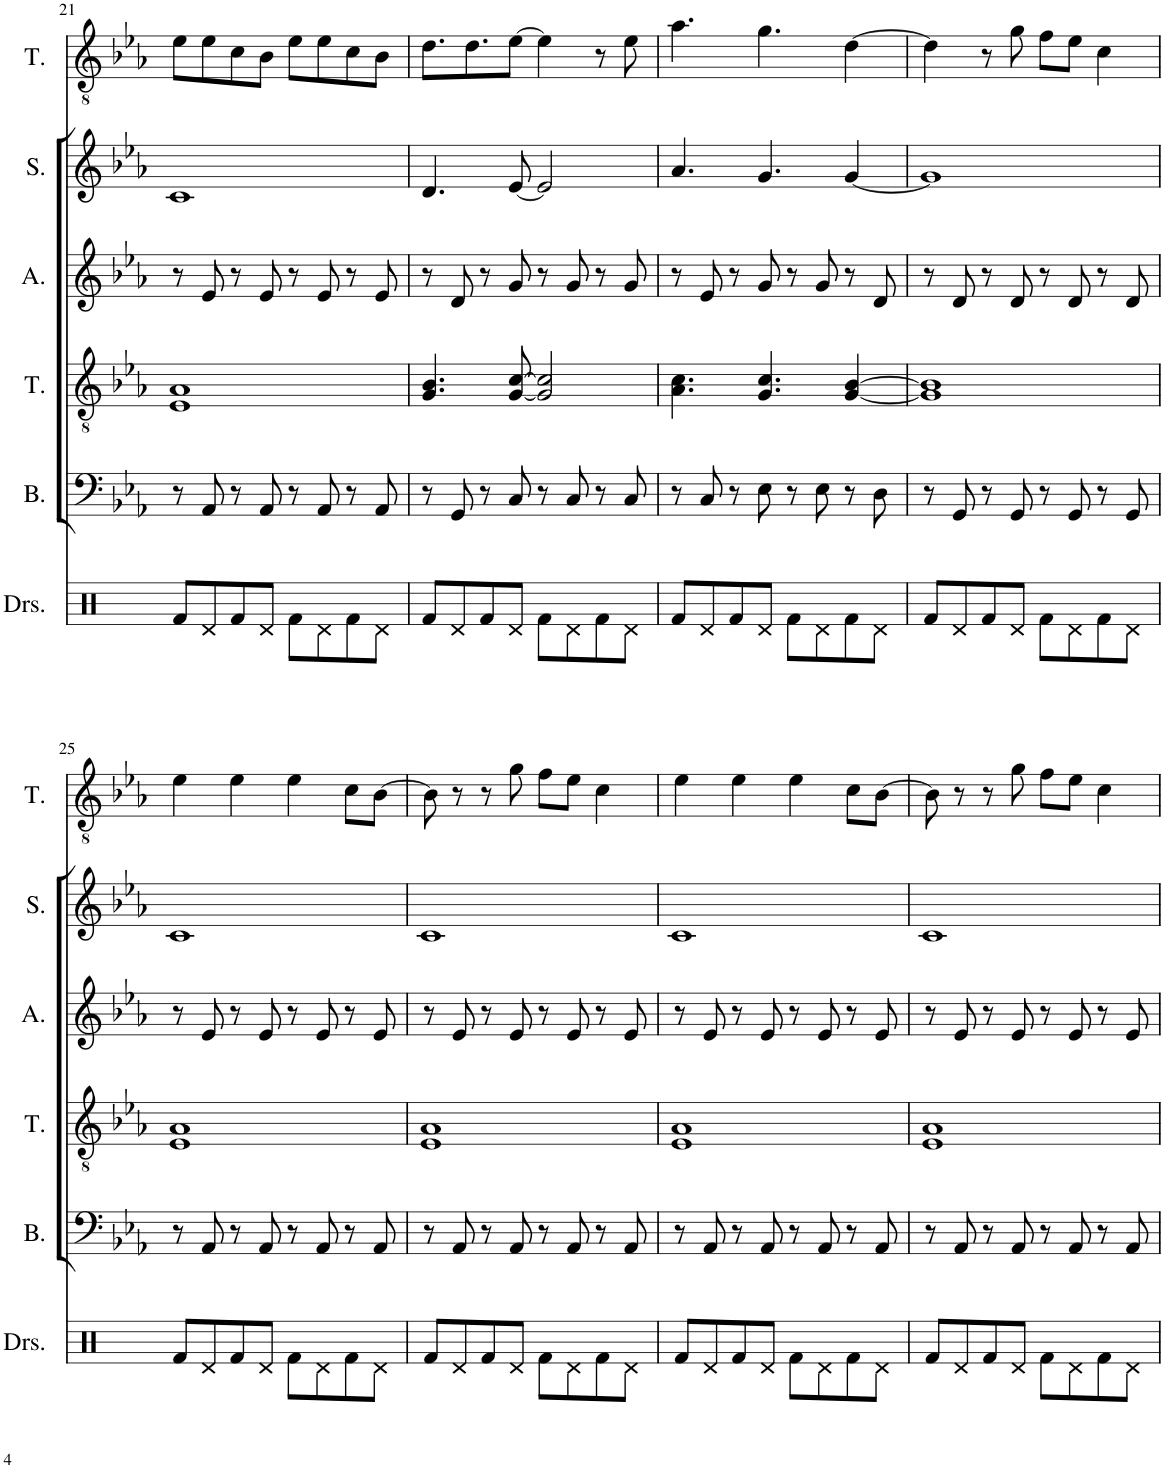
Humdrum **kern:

**kern	**kern	**kern	**kern	**kern	**kern
*part6	*part5	*part4	*part3	*part2	*part1
*staff6	*staff5	*staff4	*staff3	*staff2	*staff1
*I"Drumset	*I"Bass	*I"Tenor	*I"Alto	*I"Soprano	*I"Tenor
*I'Drs.	*I'B.	*I'T.	*I'A.	*I'S.	*I'T.
!!LO:PB:g=z
*clefX	*clefF4	*clefGv2	*clefG2	*clefG2	*clefGv2
*k[]	*k[b-e-a-]	*k[b-e-a-]	*k[b-e-a-]	*k[b-e-a-]	*k[b-e-a-]
*M4/4	*M4/4	*M4/4	*M4/4	*M4/4	*M4/4
=21	=21	=21	=21	=21	=21
8Rf/L	8r	1E- 1A-	8r	1c	8e-\L
8Rd/	8AA-/	.	8e-/	.	8e-\
8Rf/	8r	.	8r	.	8c\
8Rd/J	8AA-/	.	8e-/	.	8B-\J
8Rf\L	8r	.	8r	.	8e-\L
8Rd\	8AA-/	.	8e-/	.	8e-\
8Rf\	8r	.	8r	.	8c\
8Rd\J	8AA-/	.	8e-/	.	8B-\J
=22	=22	=22	=22	=22	=22
8Rf/L	8r	4.G/ 4.B-/	8r	4.d/	8.d\L
8Rd/	8GG/	.	8d/	.	.
.	.	.	.	.	8.d\
8Rf/	8r	.	8r	.	.
8Rd/J	8C/	[8G/ [8c/	8g/	[8e-/	[8e-\J
8Rf\L	8r	2G/] 2c/]	8r	2e-/]	4e-\]
8Rd\	8C/	.	8g/	.	.
8Rf\	8r	.	8r	.	8r
8Rd\J	8C/	.	8g/	.	8e-\
=23	=23	=23	=23	=23	=23
8Rf/L	8r	4.A-\ 4.c\	8r	4.a-/	4.a-\
8Rd/	8C/	.	8e-/	.	.
8Rf/	8r	.	8r	.	.
8Rd/J	8E-\	4.G/ 4.c/	8g/	4.g/	4.g\
8Rf\L	8r	.	8r	.	.
8Rd\	8E-\	.	8g/	.	.
8Rf\	8r	[4G/ [4B-/	8r	[4g/	[4d\
8Rd\J	8D\	.	8d/	.	.
=24	=24	=24	=24	=24	=24
8Rf/L	8r	1G] 1B-]	8r	1g]	4d\]
8Rd/	8GG/	.	8d/	.	.
8Rf/	8r	.	8r	.	8r
8Rd/J	8GG/	.	8d/	.	8g\
8Rf\L	8r	.	8r	.	8f\L
8Rd\	8GG/	.	8d/	.	8e-\J
8Rf\	8r	.	8r	.	4c\
8Rd\J	8GG/	.	8d/	.	.
!!LO:LB:g=z
=25	=25	=25	=25	=25	=25
8Rf/L	8r	1E- 1A-	8r	1c	4e-\
8Rd/	8AA-/	.	8e-/	.	.
8Rf/	8r	.	8r	.	4e-\
8Rd/J	8AA-/	.	8e-/	.	.
8Rf\L	8r	.	8r	.	4e-\
8Rd\	8AA-/	.	8e-/	.	.
8Rf\	8r	.	8r	.	8c\L
8Rd\J	8AA-/	.	8e-/	.	[8B-\J
=26	=26	=26	=26	=26	=26
8Rf/L	8r	1E- 1A-	8r	1c	8B-\]
8Rd/	8AA-/	.	8e-/	.	8r
8Rf/	8r	.	8r	.	8r
8Rd/J	8AA-/	.	8e-/	.	8g\
8Rf\L	8r	.	8r	.	8f\L
8Rd\	8AA-/	.	8e-/	.	8e-\J
8Rf\	8r	.	8r	.	4c\
8Rd\J	8AA-/	.	8e-/	.	.
=27	=27	=27	=27	=27	=27
8Rf/L	8r	1E- 1A-	8r	1c	4e-\
8Rd/	8AA-/	.	8e-/	.	.
8Rf/	8r	.	8r	.	4e-\
8Rd/J	8AA-/	.	8e-/	.	.
8Rf\L	8r	.	8r	.	4e-\
8Rd\	8AA-/	.	8e-/	.	.
8Rf\	8r	.	8r	.	8c\L
8Rd\J	8AA-/	.	8e-/	.	[8B-\J
=28	=28	=28	=28	=28	=28
8Rf/L	8r	1E- 1A-	8r	1c	8B-\]
8Rd/	8AA-/	.	8e-/	.	8r
8Rf/	8r	.	8r	.	8r
8Rd/J	8AA-/	.	8e-/	.	8g\
8Rf\L	8r	.	8r	.	8f\L
8Rd\	8AA-/	.	8e-/	.	8e-\J
8Rf\	8r	.	8r	.	4c\
8Rd\J	8AA-/	.	8e-/	.	.
=	=	=	=	=	=
*-	*-	*-	*-	*-	*-
